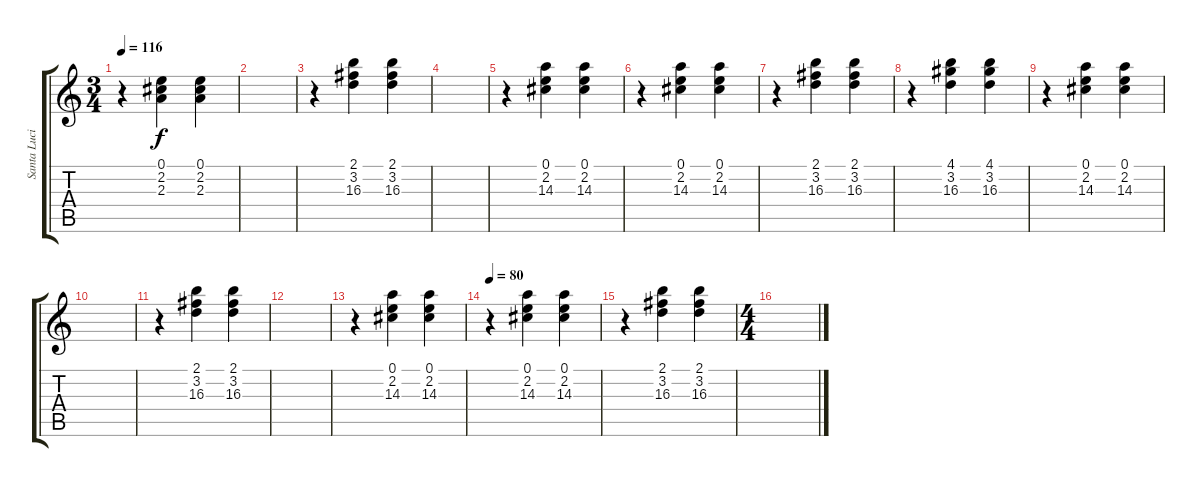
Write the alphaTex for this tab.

\track ("Santa Lucia: аккомпонимент 2" "Santa Luci") {instrument acousticguitarsteel}
\staff {score tabs}
\tuning (E4 B3 G3 D3 A2 E2) {hide}
\ts (3 4)
\tempo 116
\clef g2
\ks c
r.4{dy f} (0.1 2.2 2.3).4 (0.1 2.2 2.3).4 |
|
r.4 (2.1 3.2 16.3).4 (2.1 3.2 16.3).4 |
|
r.4 (0.1 2.2 14.3).4 (0.1 2.2 14.3).4 |
r.4 (0.1 2.2 14.3).4 (0.1 2.2 14.3).4 |
r.4 (2.1 3.2 16.3).4 (2.1 3.2 16.3).4 |
r.4 (4.1 3.2 16.3).4 (4.1 3.2 16.3).4 |
r.4 (0.1 2.2 14.3).4 (0.1 2.2 14.3).4 |
|
r.4 (2.1 3.2 16.3).4 (2.1 3.2 16.3).4 |
|
r.4 (0.1 2.2 14.3).4 (0.1 2.2 14.3).4 |
\tempo 80
r.4 (0.1 2.2 14.3).4 (0.1 2.2 14.3).4 |
r.4 (2.1 3.2 16.3).4 (2.1 3.2 16.3).4 |
\ts (4 4)
